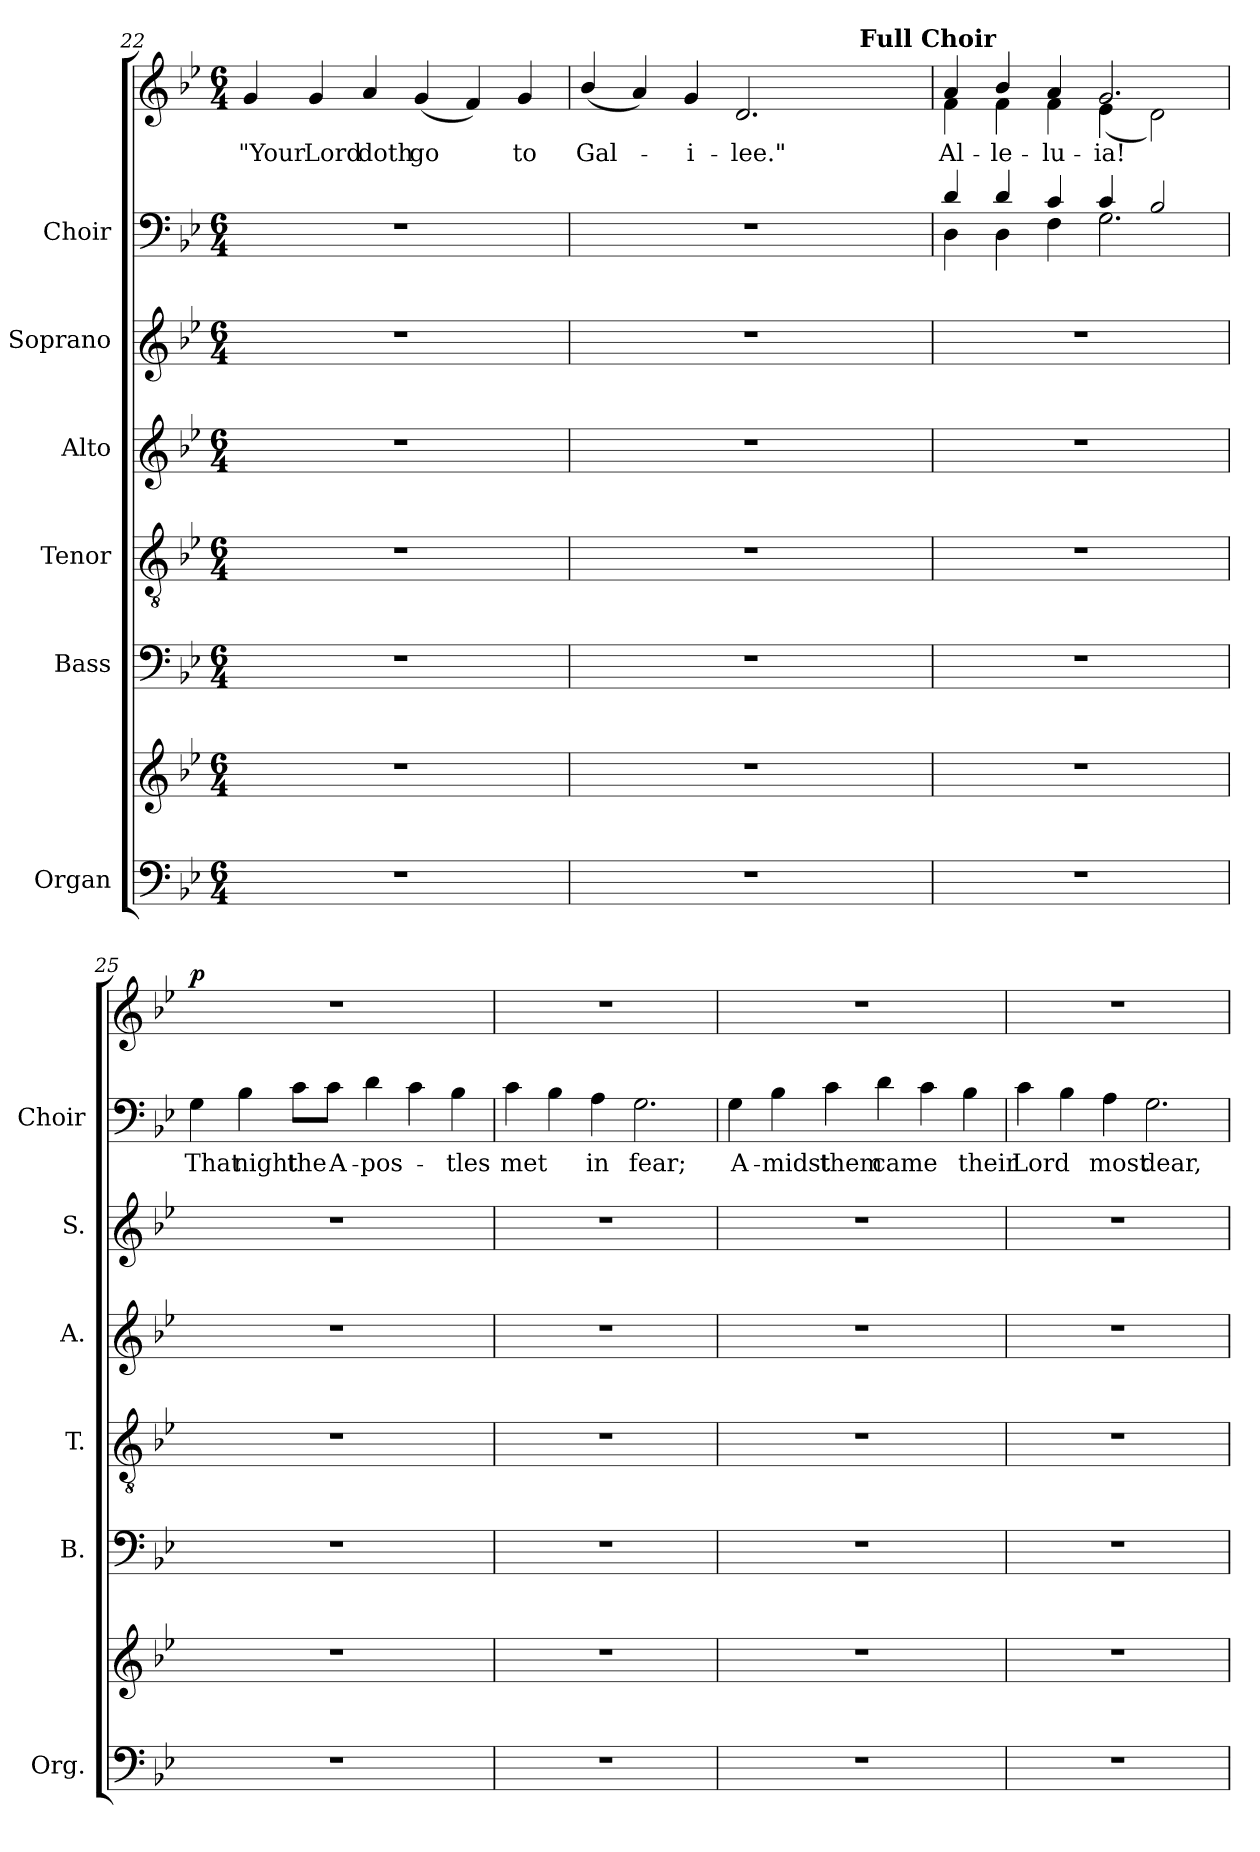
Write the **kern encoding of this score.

**kern	**kern	**kern	**kern	**kern	**kern	**kern	**text	**kern	**text	**dynam
*part6	*part6	*part5	*part4	*part3	*part2	*part1	*part1	*part1	*part1	*part1
*staff8	*staff7	*staff6	*staff5	*staff4	*staff3	*staff2	*staff2	*staff1	*staff1	*staff1/2
*I"Organ	*	*I"Bass	*I"Tenor	*I"Alto	*I"Soprano	*I"Choir	*	*	*	*
*I'Org.	*	*I'B.	*I'T.	*I'A.	*I'S.	*I'Choir	*	*	*	*
!!LO:LB:g=z
*clefF4	*clefG2	*clefF4	*clefGv2	*clefG2	*clefG2	*clefF4	*	*clefG2	*	*
*	*	*	*ITrd7c12	*	*	*	*	*	*	*
*k[b-e-]	*k[b-e-]	*k[b-e-]	*k[b-e-]	*k[b-e-]	*k[b-e-]	*k[b-e-]	*	*k[b-e-]	*	*
*g:	*g:	*g:	*g:	*g:	*g:	*g:	*	*g:	*	*
*M6/4	*M6/4	*M6/4	*M6/4	*M6/4	*M6/4	*M6/4	*	*M6/4	*	*
=22	=22	=22	=22	=22	=22	=22	=22	=22	=22	=22
!LO:N:vis=1	!LO:N:vis=1	!LO:N:vis=1	!LO:N:vis=1	!LO:N:vis=1	!LO:N:vis=1	!LO:N:vis=1	!	!	!	!
!	!	!	!	!	!	!	!	!	!LO:LY:b:color=#000000	!
1.r	1.r	1.r	1.r	1.r	1.r	1.r	.	4gi/	"Your	.
!	!	!	!	!	!	!	!	!	!LO:LY:b:color=#000000	!
.	.	.	.	.	.	.	.	4gi/	Lord	.
!	!	!	!	!	!	!	!	!	!LO:LY:b:color=#000000	!
.	.	.	.	.	.	.	.	4ai/	doth	.
!	!	!	!	!	!	!	!	!	!LO:LY:b:color=#000000	!
.	.	.	.	.	.	.	.	(4gi/	go	.
.	.	.	.	.	.	.	.	4fi/)	.	.
!	!	!	!	!	!	!	!	!	!LO:LY:b:color=#000000	!
.	.	.	.	.	.	.	.	4gi/	to	.
=23	=23	=23	=23	=23	=23	=23	=23	=23	=23	=23
!LO:N:vis=1	!LO:N:vis=1	!LO:N:vis=1	!LO:N:vis=1	!LO:N:vis=1	!LO:N:vis=1	!LO:N:vis=1	!	!	!	!
!	!	!	!	!	!	!	!	!	!LO:LY:b:color=#000000	!
*	*	*	*	*	*	*	*	*^	*	*
1.r	1.r	1.r	1.r	1.r	1.r	1.r	.	(4b-i/	1ryy	Gal-	.
.	.	.	.	.	.	.	.	4ai/)	.	.	.
!	!	!	!	!	!	!	!	!	!	!LO:LY:b:color=#000000	!
.	.	.	.	.	.	.	.	4gi/	.	-i-	.
!	!	!	!	!	!	!	!	!	!	!LO:LY:b:color=#000000	!
.	.	.	.	.	.	.	.	2.di/	.	-lee."	.
.	.	.	.	.	.	.	.	.	8ryy	.	.
.	.	.	.	.	.	.	.	.	16ryy	.	.
.	.	.	.	.	.	.	.	.	64ryy	.	.
.	.	.	.	.	.	.	.	.	256..ryy	.	.
!	!	!	!	!	!	!	!	!	!LO:TX:a:B:t=Full Choir	!	!
.	.	.	.	.	.	.	.	.	4ryy	.	.
.	.	.	.	.	.	.	.	.	32ryy	.	.
.	.	.	.	.	.	.	.	.	128ryy	.	.
.	.	.	.	.	.	.	.	.	1024ryy	.	.
=24	=24	=24	=24	=24	=24	=24	=24	=24	=24	=24	=24
!LO:N:vis=1	!LO:N:vis=1	!LO:N:vis=1	!LO:N:vis=1	!LO:N:vis=1	!LO:N:vis=1	!	!	!	!	!	!
*	*	*	*	*	*	*^	*	*	*	*	*
!	!	!	!	!	!	!	!	!	!	!	!LO:LY:b:color=#000000	!
1.r	1.r	1.r	1.r	1.r	1.r	4di/	4Di\	.	4ai/	4fi\	Al-	mp mp
!	!	!	!	!	!	!	!	!	!	!	!LO:LY:b:color=#000000	!
.	.	.	.	.	.	4di/	4Di\	.	4b-i/	4fi\	-le-	.
!	!	!	!	!	!	!	!	!	!	!	!LO:LY:b:color=#000000	!
.	.	.	.	.	.	4ci/	4Fi\	.	4ai/	4fi\	-lu-	.
!	!	!	!	!	!	!	!	!	!	!	!LO:LY:b:color=#000000	!
.	.	.	.	.	.	4ci/	2.Gi\	.	2.gi/	(4e-i\	-ia!	.
.	.	.	.	.	.	2B-i/	.	.	.	2di\)	.	.
*	*	*	*	*	*	*v	*v	*	*	*	*	*
!!LO:LB:g=z
=25	=25	=25	=25	=25	=25	=25	=25	=25	=25	=25	=25
!LO:N:vis=1	!LO:N:vis=1	!LO:N:vis=1	!LO:N:vis=1	!LO:N:vis=1	!LO:N:vis=1	!	!	!	!	!	!
*	*	*	*	*	*	*	*	*v	*v	*	*
*	*	*	*	*	*	*	*	*^	*	*
!	!	!	!	!	!	!	!	!LO:TX:a:B:t=Solo	!	!	!
!	!	!	!	!	!	!	!	!LO:TX:t=(Tenor or Bass)	!	!	!
!	!	!	!	!	!	!	!LO:LY:a:color=#000000	!LO:N:vis=1	!	!	!
*	*	*	*	*	*	*	*	*v	*v	*	*
1.r	1.r	1.r	1.r	1.r	1.r	4Gi\	That	1.r	.	p
!	!	!	!	!	!	!	!LO:LY:a:color=#000000	!	!	!
.	.	.	.	.	.	4B-i\	night	.	.	.
!	!	!	!	!	!	!	!LO:LY:a:color=#000000	!	!	!
.	.	.	.	.	.	8ci\L	the	.	.	.
!	!	!	!	!	!	!	!LO:LY:a:color=#000000	!	!	!
.	.	.	.	.	.	8ci\J	A-	.	.	.
!	!	!	!	!	!	!	!LO:LY:a:color=#000000	!	!	!
.	.	.	.	.	.	4di\	-pos-	.	.	.
.	.	.	.	.	.	4ci\	.	.	.	.
!	!	!	!	!	!	!	!LO:LY:a:color=#000000	!	!	!
.	.	.	.	.	.	4B-i\	-tles	.	.	.
=26	=26	=26	=26	=26	=26	=26	=26	=26	=26	=26
!LO:N:vis=1	!LO:N:vis=1	!LO:N:vis=1	!LO:N:vis=1	!LO:N:vis=1	!LO:N:vis=1	!	!	!	!	!
!	!	!	!	!	!	!	!LO:LY:a:color=#000000	!LO:N:vis=1	!	!
1.r	1.r	1.r	1.r	1.r	1.r	4ci\	met	1.r	.	.
.	.	.	.	.	.	4B-i\	.	.	.	.
!	!	!	!	!	!	!	!LO:LY:a:color=#000000	!	!	!
.	.	.	.	.	.	4Ai\	in	.	.	.
!	!	!	!	!	!	!	!LO:LY:a:color=#000000	!	!	!
.	.	.	.	.	.	2.Gi\	fear;	.	.	.
=27	=27	=27	=27	=27	=27	=27	=27	=27	=27	=27
!LO:N:vis=1	!LO:N:vis=1	!LO:N:vis=1	!LO:N:vis=1	!LO:N:vis=1	!LO:N:vis=1	!	!	!	!	!
!	!	!	!	!	!	!	!LO:LY:a:color=#000000	!LO:N:vis=1	!	!
1.r	1.r	1.r	1.r	1.r	1.r	4Gi\	A-	1.r	.	.
!	!	!	!	!	!	!	!LO:LY:a:color=#000000	!	!	!
.	.	.	.	.	.	4B-i\	-midst	.	.	.
!	!	!	!	!	!	!	!LO:LY:a:color=#000000	!	!	!
.	.	.	.	.	.	4ci\	them	.	.	.
!	!	!	!	!	!	!	!LO:LY:a:color=#000000	!	!	!
.	.	.	.	.	.	4di\	came	.	.	.
.	.	.	.	.	.	4ci\	.	.	.	.
!	!	!	!	!	!	!	!LO:LY:a:color=#000000	!	!	!
.	.	.	.	.	.	4B-i\	their	.	.	.
=28	=28	=28	=28	=28	=28	=28	=28	=28	=28	=28
!LO:N:vis=1	!LO:N:vis=1	!LO:N:vis=1	!LO:N:vis=1	!LO:N:vis=1	!LO:N:vis=1	!	!	!	!	!
!	!	!	!	!	!	!	!LO:LY:a:color=#000000	!LO:N:vis=1	!	!
1.r	1.r	1.r	1.r	1.r	1.r	4ci\	Lord	1.r	.	.
.	.	.	.	.	.	4B-i\	.	.	.	.
!	!	!	!	!	!	!	!LO:LY:a:color=#000000	!	!	!
.	.	.	.	.	.	4Ai\	most	.	.	.
!	!	!	!	!	!	!	!LO:LY:a:color=#000000	!	!	!
.	.	.	.	.	.	2.Gi\	dear,	.	.	.
=	=	=	=	=	=	=	=	=	=	=
*-	*-	*-	*-	*-	*-	*-	*-	*-	*-	*-
